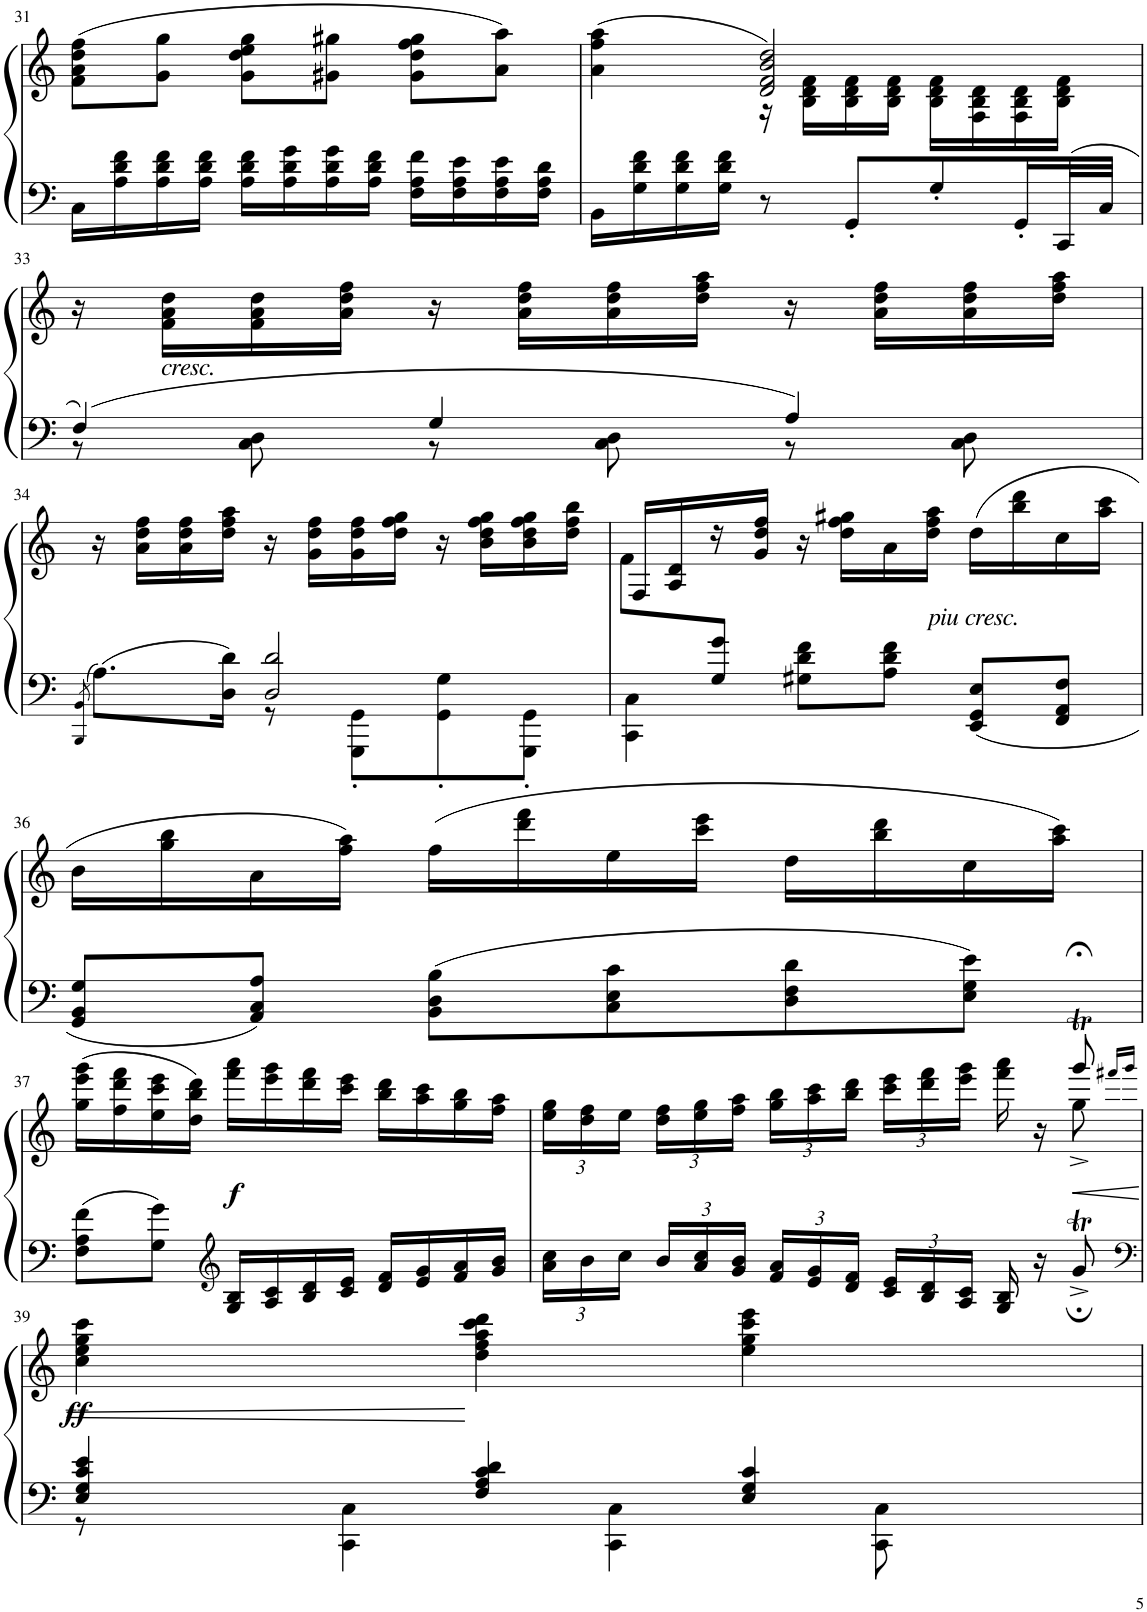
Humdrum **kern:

**kern	**kern	**dynam
*part1	*part1	*part1
*staff2	*staff1	*staff1/2
*I"Piano	*	*
*I'Pno	*	*
!!LO:PB:g=z
*clefF4	*clefG2	*
*k[]	*k[]	*
*M3/4	*M3/4	*
=31	=31	=31
16C\LL	8f\ 8a\ 8dd\ 8ff\L	.
16A\ 16d\ 16f\	.	.
16A\ 16d\ 16f\	8g\ 8gg\J	.
16A\ 16d\ 16f\JJ	.	.
16A\ 16d\ 16f\LL	8g\ 8dd\ 8ee\ 8gg\L	.
16A\ 16d\ 16g\	.	.
16A\ 16d\ 16g\	8g#X\ 8gg#X\J	.
16A\ 16d\ 16f\JJ	.	.
16F\ 16A\ 16f\LL	8g#\ 8dd\ 8ff\ 8gg#\L	.
16F\ 16A\ 16e\	.	.
16F\ 16A\ 16e\	8a\ 8aa\J	.
16F\ 16A\ 16d\JJ	.	.
=32	=32	=32
*	*^	*
16BB\LL	4a\ 4ff\ 4aa\	4ryy	.
16G\ 16d\ 16f\	.	.	.
16G\ 16d\ 16f\	.	.	.
16G\ 16d\ 16f\JJ	.	.	.
8r	2d/ 2f/ 2b/ 2dd/	16r	.
.	.	16B\ 16d\ 16f\LL	.
8GG'/L	.	16B\ 16d\ 16f\	.
.	.	16B\ 16d\ 16f\JJ	.
8G'/	.	16B\ 16d\ 16f\LL	.
.	.	16F\ 16B\ 16d\	.
16GG'/L	.	16F\ 16B\ 16d\	.
32CC/L	.	16B\ 16d\ 16f\JJ	.
32C/JJJ	.	.	.
*	*v	*v	*
!!LO:LB:g=z
=33	=33	=33
*^	*	*
8r	4F/	16r	.
!	!	!LO:TX:b:i:t=cresc.	!
.	.	16f\ 16a\ 16dd\LL	.
8C\ 8D\	.	16f\ 16a\ 16dd\	.
.	.	16a\ 16dd\ 16ff\JJ	.
8r	4G/	16r	.
.	.	16a\ 16dd\ 16ff\LL	.
8C\ 8D\	.	16a\ 16dd\ 16ff\	.
.	.	16dd\ 16ff\ 16aa\JJ	.
8r	4A/	16r	.
.	.	16a\ 16dd\ 16ff\LL	.
8C\ 8D\	.	16a\ 16dd\ 16ff\	.
.	.	16dd\ 16ff\ 16aa\JJ	.
!!LO:LB:g=z
=34	=34	=34	=34
.	8qBBB/ 8qBB/	.	.
4ryy	8.A\L	16r	.
.	.	16a\ 16dd\ 16ff\LL	.
.	.	16a\ 16dd\ 16ff\	.
.	16D\ 16d\Jk	16dd\ 16ff\ 16aa\JJ	.
8r	2D/ 2d/	16r	.
.	.	16g\ 16dd\ 16ff\LL	.
8GGG\' 8GG\'L	.	16g\ 16dd\ 16ff\	.
.	.	16dd\ 16ff\ 16gg\JJ	.
8GG\' 8G\'	.	16r	.
.	.	16b\ 16dd\ 16ff\ 16gg\LL	.
8GGG\' 8GG\'J	.	16b\ 16dd\ 16ff\ 16gg\	.
.	.	16dd\ 16ff\ 16bb\JJ	.
=35	=35	=35	=35
*	*	*^	*
*	*	*	*^	*
8ryy	4CC\ 4C\	16F/LL	8f\L	8ryy	.
.	.	16A/ 16d/	.	.	.
8G/ 8g/J	.	16g	8ryy	16r	.
.	.	16g/ 16dd/ 16ff/JJ	.	16ryy	.
2ryy	8G#X\ 8d\ 8f\L	16r	2ryy	2ryy	.
.	.	16dd\ 16ff\ 16gg#X\LL	.	.	.
.	8A\ 8d\ 8f\J	16a\	.	.	.
!	!	!LO:TX:b:i:t=piu cresc.	!	!	!
.	.	16dd\ 16ff\ 16aa\JJ	.	.	.
.	8EE/ 8GG/ 8E/L	16dd\LL	.	.	.
.	.	16bb\ 16ddd\	.	.	.
.	8FF/ 8AA/ 8F/J	16cc\	.	.	.
.	.	16aa\ 16ccc\JJ	.	.	.
*v	*v	*	*	*	*
*	*v	*v	*v	*
!!LO:LB:g=z
=36	=36	=36
8GG/ 8BB/ 8G/L	16b\LL	.
.	16gg\ 16bb\	.
8AA/ 8C/ 8A/J	16a\	.
.	16ff\ 16aa\JJ	.
8BB\ 8D\ 8B\L	16ff\LL	.
.	16ddd\ 16fff\	.
8C\ 8E\ 8c\	16ee\	.
.	16ccc\ 16eee\JJ	.
8D\ 8F\ 8d\	16dd\LL	.
.	16bb\ 16ddd\	.
8E\ 8G\ 8e\J	16cc\	.
.	16aa\ 16ccc\JJ	.
!!LO:LB:g=z
=37	=37	=37
8F\ 8A\ 8f\L	16gg\ 16eee\ 16ggg\LL	.
.	16ff\ 16ddd\ 16fff\	.
8G\ 8g\J	16ee\ 16ccc\ 16eee\	.
.	16dd\ 16bb\ 16ddd\JJ	.
*clefG2	*	*
!	!	!LO:DY:b
16G/ 16B/LL	16fff\ 16aaa\LL	f
16A/ 16c/	16eee\ 16ggg\	.
16B/ 16d/	16ddd\ 16fff\	.
16c/ 16e/JJ	16ccc\ 16eee\JJ	.
16d/ 16f/LL	16bb\ 16ddd\LL	.
16e/ 16g/	16aa\ 16ccc\	.
16f/ 16a/	16gg\ 16bb\	.
16g/ 16b/JJ	16ff\ 16aa\JJ	.
=38	=38	=38
*Xbrackettup	*Xbrackettup	*
*	*^	*
24a\ 24cc\LL	24ee\ 24gg\LL	2ryy	.
24b\	24dd\ 24ff\	.	.
24cc\JJ	24ee\JJ	.	.
24b/LL	24dd\ 24ff\LL	.	.
24a/ 24cc/	24ee\ 24gg\	.	.
24g/ 24b/JJ	24ff\ 24aa\JJ	.	.
24f/ 24a/LL	24gg\ 24bb\LL	.	.
24e/ 24g/	24aa\ 24ccc\	.	.
24d/ 24f/JJ	24bb\ 24ddd\JJ	.	.
24c/ 24e/LL	24ccc\ 24eee\LL	.	.
24B/ 24d/	24ddd\ 24fff\	.	.
24A/ 24c/JJ	24eee\ 24ggg\JJ	.	.
16G/ 16B/	16fff\ 16aaa\	8ryy	.
16r	16r	.	.
8g;T^/	8gg\	8ggg;<T^</	.
.	.	16qfff#X/LL	.
.	.	16qggg/JJ	.
*	*v	*v	*
!!LO:LB:g=z
=39	=39	=39
*clefF4	*	*
*^	*^	*
!	!	!	!	!LO:DY:b
*	*	*v	*v	*
8r	4E/ 4G/ 4c/ 4e/	4cc\ 4ee\ 4gg\ 4ccc\	ff
4CC\ 4C\	.	.	.
.	4F/ 4A/ 4c/ 4d/	4dd\ 4ff\ 4aa\ 4ccc\ 4ddd\	.
4CC\ 4C\	.	.	.
.	4E/ 4G/ 4c/	4ee\ 4gg\ 4ccc\ 4eee\	.
8CC\ 8C\	.	.	.
*v	*v	*	*
=	=	=
*-	*-	*-
